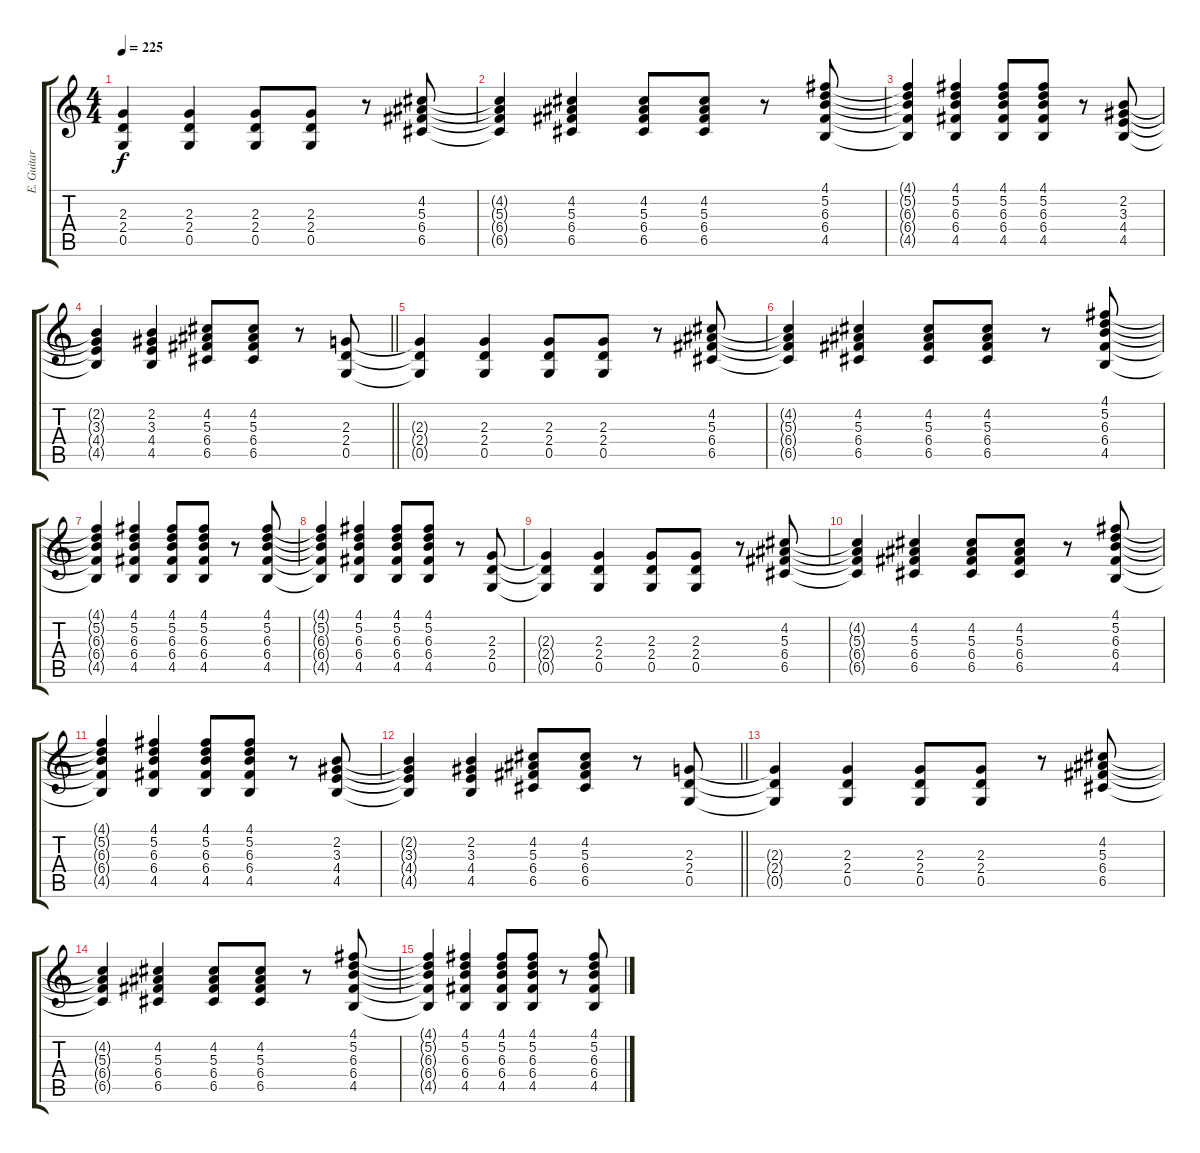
\track ("E. Guitar II (Aoi)" "E. Guitar ") {instrument overdrivenguitar}
\staff {score tabs}
\tuning (D4 A3 F3 C3 G2 D2) {hide}
\ts (4 4)
\tempo 225
\clef g2
\ks c
(2.3{t} 2.4{t} 0.5{t}).4{dy f} (2.3 2.4 0.5).4 (2.3 2.4 0.5).8 (2.3 2.4 0.5).8 r.8 (4.2 5.3 6.4 6.5).8 |
(4.2{t} 5.3{t} 6.4{t} 6.5{t}).4 (4.2 5.3 6.4 6.5).4 (4.2 5.3 6.4 6.5).8 (4.2 5.3 6.4 6.5).8 r.8 (4.1 5.2 6.3 6.4 4.5).8 |
(4.1{t} 5.2{t} 6.3{t} 6.4{t} 4.5{t}).4 (4.1 5.2 6.3 6.4 4.5).4 (4.1 5.2 6.3 6.4 4.5).8 (4.1 5.2 6.3 6.4 4.5).8 r.8 (2.2 3.3 4.4 4.5).8 |
\barLineRight lightlight
(2.2{t} 3.3{t} 4.4{t} 4.5{t}).4 (2.2 3.3 4.4 4.5).4 (4.2 5.3 6.4 6.5).8 (4.2 5.3 6.4 6.5).8 r.8 (2.3 2.4 0.5).8 |
(2.3{t} 2.4{t} 0.5{t}).4 (2.3 2.4 0.5).4 (2.3 2.4 0.5).8 (2.3 2.4 0.5).8 r.8 (4.2 5.3 6.4 6.5).8 |
(4.2{t} 5.3{t} 6.4{t} 6.5{t}).4 (4.2 5.3 6.4 6.5).4 (4.2 5.3 6.4 6.5).8 (4.2 5.3 6.4 6.5).8 r.8 (4.1 5.2 6.3 6.4 4.5).8 |
(4.1{t} 5.2{t} 6.3{t} 6.4{t} 4.5{t}).4 (4.1 5.2 6.3 6.4 4.5).4 (4.1 5.2 6.3 6.4 4.5).8 (4.1 5.2 6.3 6.4 4.5).8 r.8 (4.1 5.2 6.3 6.4 4.5).8 |
(4.1{t} 5.2{t} 6.3{t} 6.4{t} 4.5{t}).4 (4.1 5.2 6.3 6.4 4.5).4 (4.1 5.2 6.3 6.4 4.5).8 (4.1 5.2 6.3 6.4 4.5).8 r.8 (2.3 2.4 0.5).8 |
(2.3{t} 2.4{t} 0.5{t}).4 (2.3 2.4 0.5).4 (2.3 2.4 0.5).8 (2.3 2.4 0.5).8 r.8 (4.2 5.3 6.4 6.5).8 |
(4.2{t} 5.3{t} 6.4{t} 6.5{t}).4 (4.2 5.3 6.4 6.5).4 (4.2 5.3 6.4 6.5).8 (4.2 5.3 6.4 6.5).8 r.8 (4.1 5.2 6.3 6.4 4.5).8 |
(4.1{t} 5.2{t} 6.3{t} 6.4{t} 4.5{t}).4 (4.1 5.2 6.3 6.4 4.5).4 (4.1 5.2 6.3 6.4 4.5).8 (4.1 5.2 6.3 6.4 4.5).8 r.8 (2.2 3.3 4.4 4.5).8 |
\barLineRight lightlight
(2.2{t} 3.3{t} 4.4{t} 4.5{t}).4 (2.2 3.3 4.4 4.5).4 (4.2 5.3 6.4 6.5).8 (4.2 5.3 6.4 6.5).8 r.8 (2.3 2.4 0.5).8 |
(2.3{t} 2.4{t} 0.5{t}).4 (2.3 2.4 0.5).4 (2.3 2.4 0.5).8 (2.3 2.4 0.5).8 r.8 (4.2 5.3 6.4 6.5).8 |
(4.2{t} 5.3{t} 6.4{t} 6.5{t}).4 (4.2 5.3 6.4 6.5).4 (4.2 5.3 6.4 6.5).8 (4.2 5.3 6.4 6.5).8 r.8 (4.1 5.2 6.3 6.4 4.5).8 |
(4.1{t} 5.2{t} 6.3{t} 6.4{t} 4.5{t}).4 (4.1 5.2 6.3 6.4 4.5).4 (4.1 5.2 6.3 6.4 4.5).8 (4.1 5.2 6.3 6.4 4.5).8 r.8 (4.1 5.2 6.3 6.4 4.5).8
